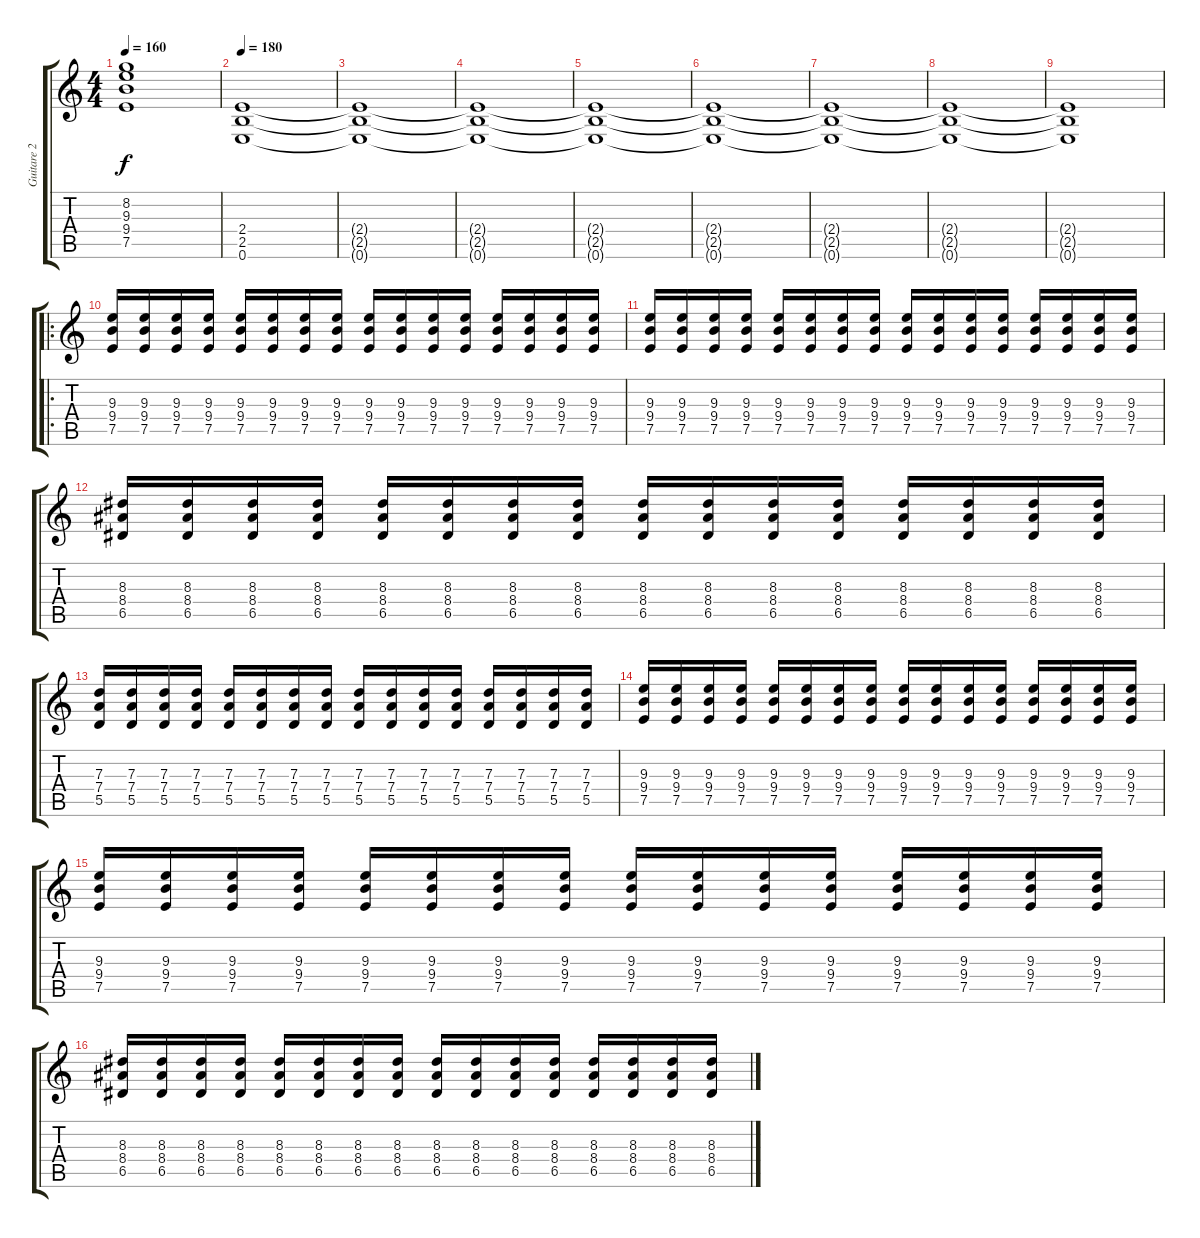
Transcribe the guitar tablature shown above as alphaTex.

\track ("Guitare 2" "Guitare 2") {instrument overdrivenguitar}
\staff {score tabs}
\tuning (E4 B3 G3 D3 A2 E2) {hide}
\ts (4 4)
\tempo 160
\clef g2
\ks c
(8.2{t} 9.3{t} 9.4{t} 7.5{t}).1{dy f} |
\tempo 180
(2.4 2.5 0.6).1 |
(2.4{t} 2.5{t} 0.6{t}).1 |
(2.4{t} 2.5{t} 0.6{t}).1 |
(2.4{t} 2.5{t} 0.6{t}).1 |
(2.4{t} 2.5{t} 0.6{t}).1 |
(2.4{t} 2.5{t} 0.6{t}).1 |
(2.4{t} 2.5{t} 0.6{t}).1 |
(2.4{t} 2.5{t} 0.6{t}).1 |
\ro
(9.3 9.4 7.5).16 (9.3 9.4 7.5).16 (9.3 9.4 7.5).16 (9.3 9.4 7.5).16 (9.3 9.4 7.5).16 (9.3 9.4 7.5).16 (9.3 9.4 7.5).16 (9.3 9.4 7.5).16 (9.3 9.4 7.5).16 (9.3 9.4 7.5).16 (9.3 9.4 7.5).16 (9.3 9.4 7.5).16 (9.3 9.4 7.5).16 (9.3 9.4 7.5).16 (9.3 9.4 7.5).16 (9.3 9.4 7.5).16 |
(9.3 9.4 7.5).16 (9.3 9.4 7.5).16 (9.3 9.4 7.5).16 (9.3 9.4 7.5).16 (9.3 9.4 7.5).16 (9.3 9.4 7.5).16 (9.3 9.4 7.5).16 (9.3 9.4 7.5).16 (9.3 9.4 7.5).16 (9.3 9.4 7.5).16 (9.3 9.4 7.5).16 (9.3 9.4 7.5).16 (9.3 9.4 7.5).16 (9.3 9.4 7.5).16 (9.3 9.4 7.5).16 (9.3 9.4 7.5).16 |
(8.3 8.4 6.5).16 (8.3 8.4 6.5).16 (8.3 8.4 6.5).16 (8.3 8.4 6.5).16 (8.3 8.4 6.5).16 (8.3 8.4 6.5).16 (8.3 8.4 6.5).16 (8.3 8.4 6.5).16 (8.3 8.4 6.5).16 (8.3 8.4 6.5).16 (8.3 8.4 6.5).16 (8.3 8.4 6.5).16 (8.3 8.4 6.5).16 (8.3 8.4 6.5).16 (8.3 8.4 6.5).16 (8.3 8.4 6.5).16 |
(7.3 7.4 5.5).16 (7.3 7.4 5.5).16 (7.3 7.4 5.5).16 (7.3 7.4 5.5).16 (7.3 7.4 5.5).16 (7.3 7.4 5.5).16 (7.3 7.4 5.5).16 (7.3 7.4 5.5).16 (7.3 7.4 5.5).16 (7.3 7.4 5.5).16 (7.3 7.4 5.5).16 (7.3 7.4 5.5).16 (7.3 7.4 5.5).16 (7.3 7.4 5.5).16 (7.3 7.4 5.5).16 (7.3 7.4 5.5).16 |
(9.3 9.4 7.5).16 (9.3 9.4 7.5).16 (9.3 9.4 7.5).16 (9.3 9.4 7.5).16 (9.3 9.4 7.5).16 (9.3 9.4 7.5).16 (9.3 9.4 7.5).16 (9.3 9.4 7.5).16 (9.3 9.4 7.5).16 (9.3 9.4 7.5).16 (9.3 9.4 7.5).16 (9.3 9.4 7.5).16 (9.3 9.4 7.5).16 (9.3 9.4 7.5).16 (9.3 9.4 7.5).16 (9.3 9.4 7.5).16 |
(9.3 9.4 7.5).16 (9.3 9.4 7.5).16 (9.3 9.4 7.5).16 (9.3 9.4 7.5).16 (9.3 9.4 7.5).16 (9.3 9.4 7.5).16 (9.3 9.4 7.5).16 (9.3 9.4 7.5).16 (9.3 9.4 7.5).16 (9.3 9.4 7.5).16 (9.3 9.4 7.5).16 (9.3 9.4 7.5).16 (9.3 9.4 7.5).16 (9.3 9.4 7.5).16 (9.3 9.4 7.5).16 (9.3 9.4 7.5).16 |
(8.3 8.4 6.5).16 (8.3 8.4 6.5).16 (8.3 8.4 6.5).16 (8.3 8.4 6.5).16 (8.3 8.4 6.5).16 (8.3 8.4 6.5).16 (8.3 8.4 6.5).16 (8.3 8.4 6.5).16 (8.3 8.4 6.5).16 (8.3 8.4 6.5).16 (8.3 8.4 6.5).16 (8.3 8.4 6.5).16 (8.3 8.4 6.5).16 (8.3 8.4 6.5).16 (8.3 8.4 6.5).16 (8.3 8.4 6.5).16
